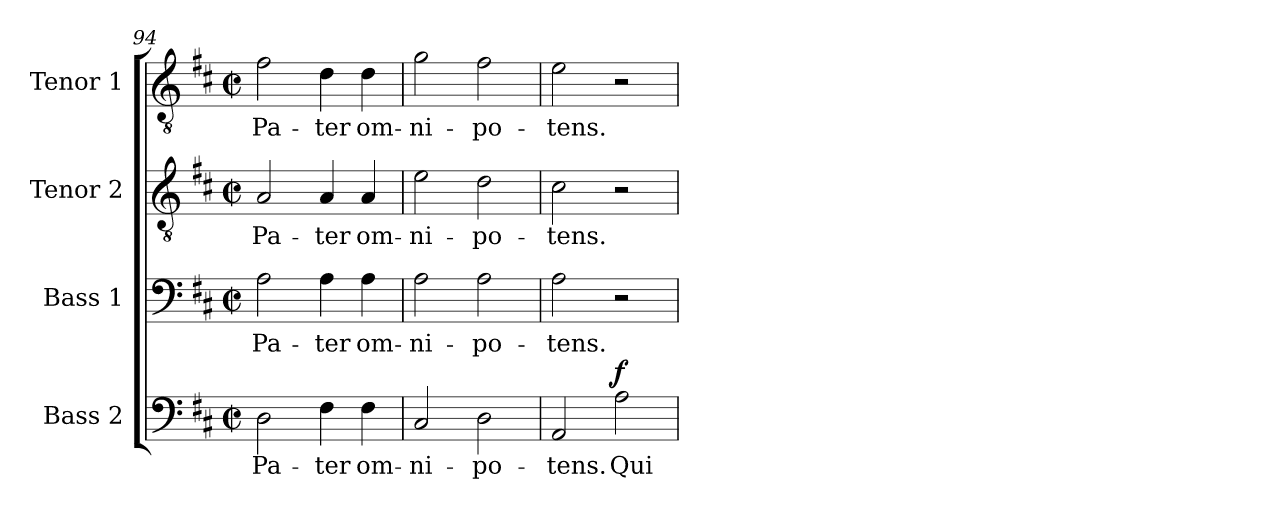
**kern	**text	**dynam	**kern	**text	**kern	**text	**kern	**text
*part4	*part4	*part4	*part3	*part3	*part2	*part2	*part1	*part1
*staff4	*staff4	*staff4	*staff3	*staff3	*staff2	*staff2	*staff1	*staff1
*I"Bass 2	*	*	*I"Bass 1	*	*I"Tenor 2	*	*I"Tenor 1	*
*I'B. 2	*	*	*I'B. 1	*	*I'T. 2	*	*I'T. 1	*
*clefF4	*	*	*clefF4	*	*clefGv2	*	*clefGv2	*
*k[f#c#]	*	*	*k[f#c#]	*	*k[f#c#]	*	*k[f#c#]	*
*D:	*	*	*D:	*	*D:	*	*D:	*
*M2/2	*	*	*M2/2	*	*M2/2	*	*M2/2	*
*met(c|)	*	*	*met(c|)	*	*met(c|)	*	*met(c|)	*
=94	=94	=94	=94	=94	=94	=94	=94	=94
!	!LO:LY:b	!	!	!LO:LY:b	!	!LO:LY:b	!	!LO:LY:b
2D\	Pa-	.	2A\	Pa-	2A/	Pa-	2f#\	Pa-
!	!LO:LY:b	!	!	!LO:LY:b	!	!LO:LY:b	!	!LO:LY:b
4F#\	-ter	.	4A\	-ter	4A/	-ter	4d\	-ter
!	!LO:LY:b	!	!	!LO:LY:b	!	!LO:LY:b	!	!LO:LY:b
4F#\	om-	.	4A\	om-	4A/	om-	4d\	om-
=95	=95	=95	=95	=95	=95	=95	=95	=95
!	!LO:LY:b	!	!	!LO:LY:b	!	!LO:LY:b	!	!LO:LY:b
2C#/	-ni-	.	2A\	-ni-	2e\	-ni-	2g\	-ni-
!	!LO:LY:b	!	!	!LO:LY:b	!	!LO:LY:b	!	!LO:LY:b
2D\	-po-	.	2A\	-po-	2d\	-po-	2f#\	-po-
=96	=96	=96	=96	=96	=96	=96	=96	=96
!	!LO:LY:b	!	!	!LO:LY:b	!	!LO:LY:b	!	!LO:LY:b
2AA/	-tens.	.	2A\	-tens.	2c#\	-tens.	2e\	-tens.
!	!LO:LY:b	!LO:DY:a	!	!	!	!	!	!
2A\	Qui	f	2r	.	2r	.	2r	.
=	=	=	=	=	=	=	=	=
*-	*-	*-	*-	*-	*-	*-	*-	*-
